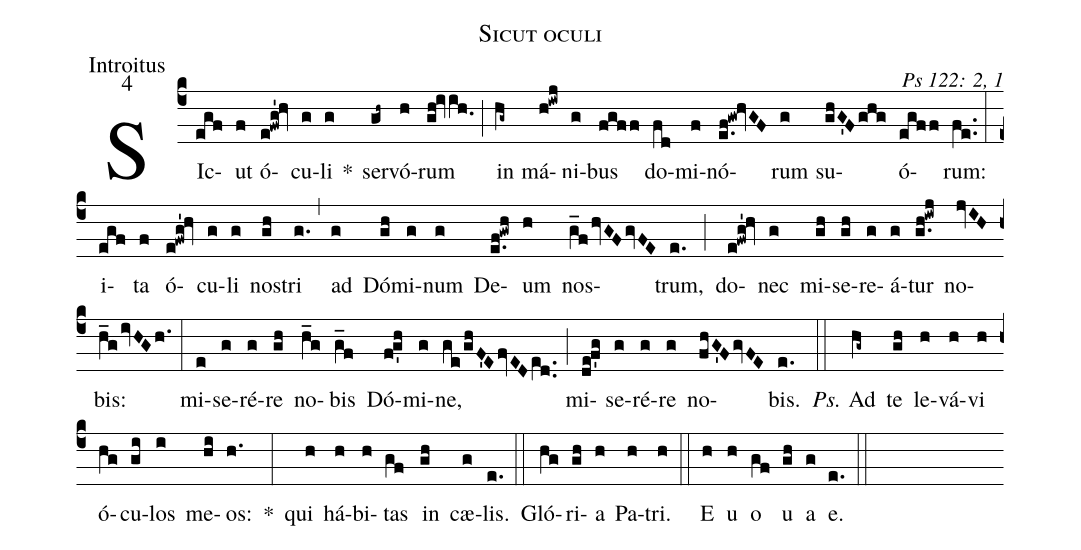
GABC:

name: Sicut oculi;
office-part: Introitus;
mode: 4;
commentary: Ps 122: 2, 1;
%%
(c4) SIc(egf)ut(f) ó(e!fwg'!hv)cu(g)li(g) *() ser(gh~)vó(h)rum(gh!ivih.0) (;) in(hg~) má(h!iwj)ni(g)bus(fgff) do(fd)mi(f)nó(e.f!gw!hvGF)rum(g) su(ghG'Fghg)ó(egff)rum:(fe..) (:)
i(egf)ta(f) ó(e!fwg'!hv)cu(g)li(g) nos(gh)tri(g.) (,) ad(g) Dó(gh)mi(g)num(g) De(e.f!gwh)um(h) nos(g_fhvGFgvFE)trum,(e.) (;) do(e!fwg'!hv)nec(g) mi(gh)se(gh)re(g)á(g)tur(g.h!iwj) no(jvIH)bis:(h_givHGh.) (:)
mi(e)se(g)ré(g)re(gh) no(h_g)bis(g_f) Dó(fg'h)mi(g)ne,(ge/ghF'EfvEDe[ll:1]d..) (;) mi(de!f'g)se(g)ré(g)re(g) no(fhG'FgvFE)bis.(e.) (::)
<i>Ps.</i> Ad(hg~) te(gh) le(h)vá(h)vi(h) ó(hg)cu(gi)los(i) me(hi)os:(h.) *(:)
qui(h) há(h)bi(h)tas(gf) in(gh) cæ(g)lis.(e.) (::)
Gló(hg)ri(gh)a(h) Pa(h)tri.(h) (::)
<eu>E(h) u(h) o(gf) u(gh) a(g) e.</eu>(e.) (::)
